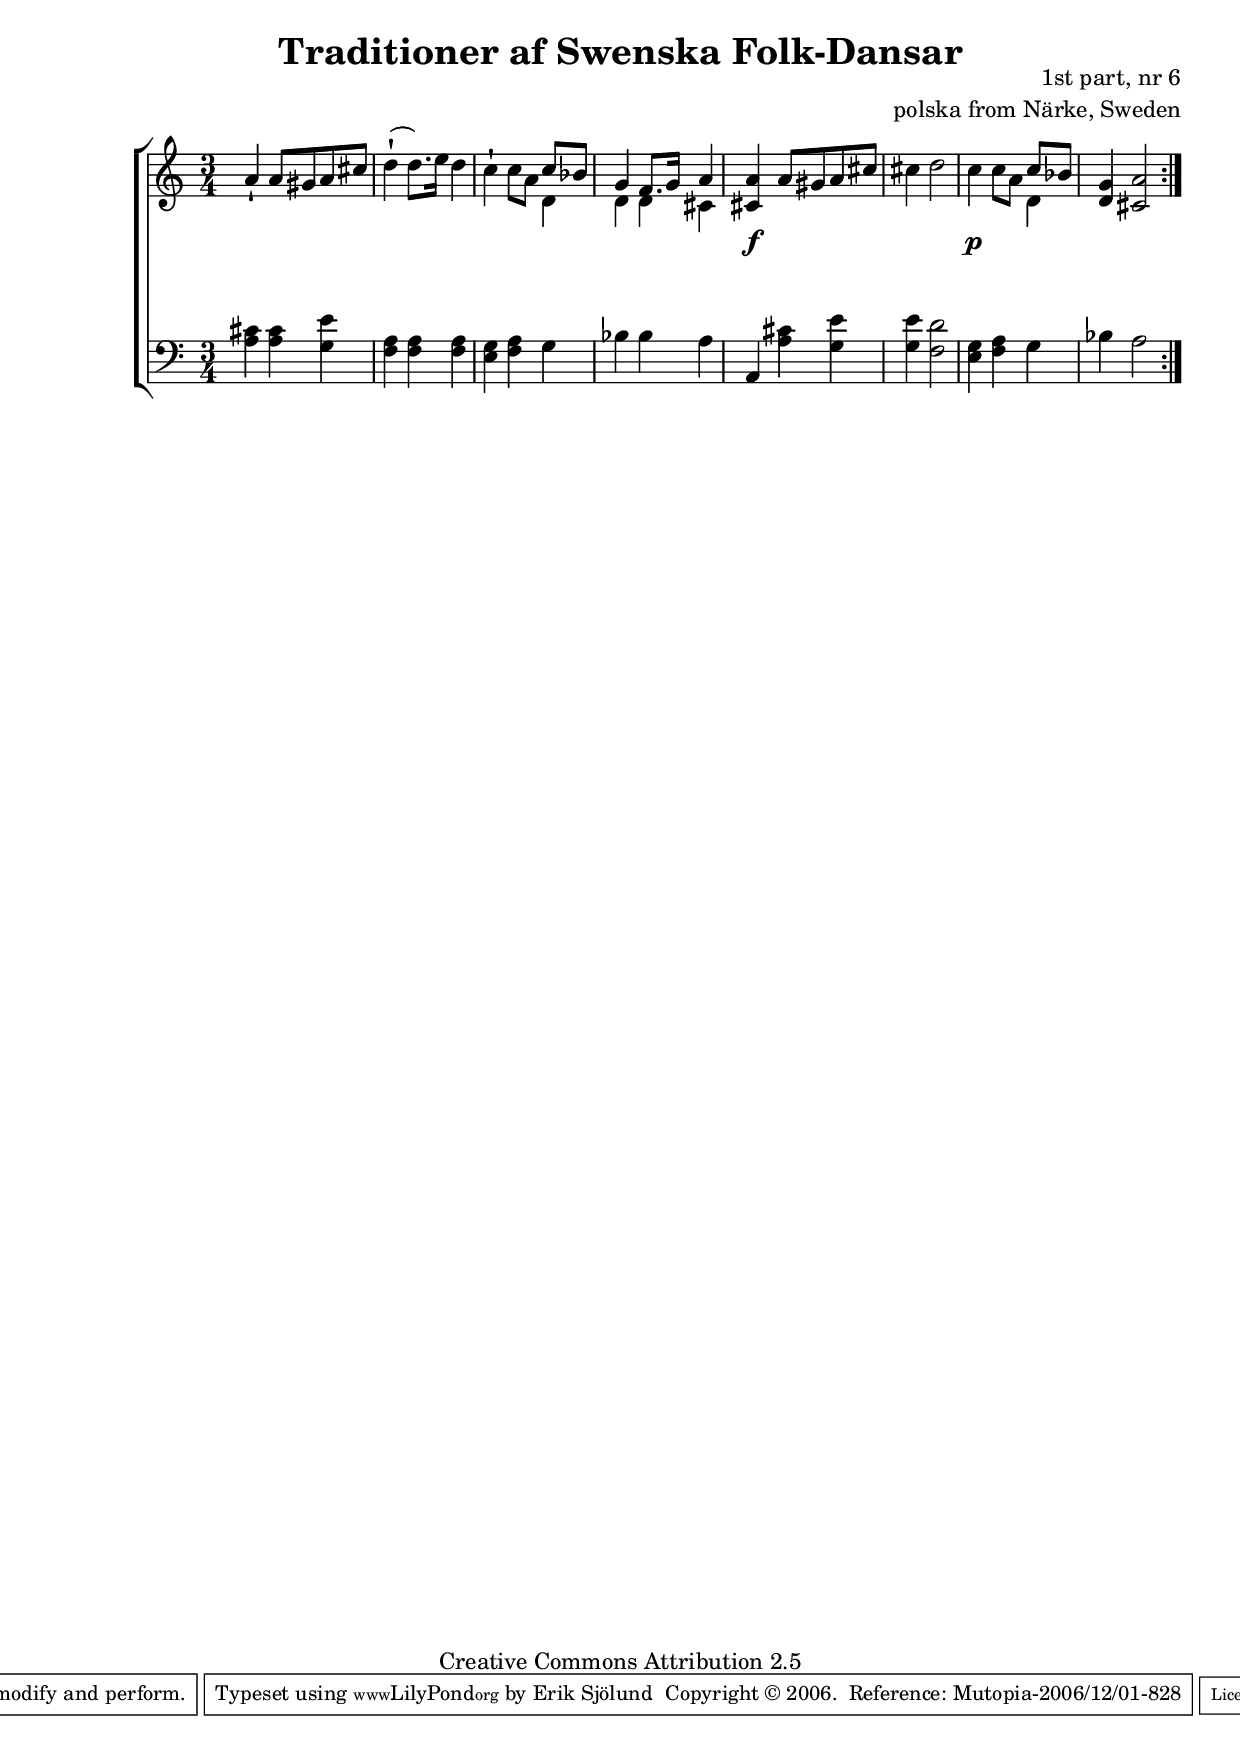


\header {
    title = "Traditioner af Swenska Folk-Dansar"
    opus = \markup {
         \column  {
          \right-align  "1st part, nr 6"
   \right-align "polska from Närke, Sweden" 
}
 } 
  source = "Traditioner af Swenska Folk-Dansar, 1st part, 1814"



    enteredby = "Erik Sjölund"
				% mutopia headers.

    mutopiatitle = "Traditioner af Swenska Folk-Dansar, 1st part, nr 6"

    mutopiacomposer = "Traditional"
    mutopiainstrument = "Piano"
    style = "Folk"
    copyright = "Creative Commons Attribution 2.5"
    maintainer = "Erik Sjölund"
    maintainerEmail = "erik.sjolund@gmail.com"




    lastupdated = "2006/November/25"
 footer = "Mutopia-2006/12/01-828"
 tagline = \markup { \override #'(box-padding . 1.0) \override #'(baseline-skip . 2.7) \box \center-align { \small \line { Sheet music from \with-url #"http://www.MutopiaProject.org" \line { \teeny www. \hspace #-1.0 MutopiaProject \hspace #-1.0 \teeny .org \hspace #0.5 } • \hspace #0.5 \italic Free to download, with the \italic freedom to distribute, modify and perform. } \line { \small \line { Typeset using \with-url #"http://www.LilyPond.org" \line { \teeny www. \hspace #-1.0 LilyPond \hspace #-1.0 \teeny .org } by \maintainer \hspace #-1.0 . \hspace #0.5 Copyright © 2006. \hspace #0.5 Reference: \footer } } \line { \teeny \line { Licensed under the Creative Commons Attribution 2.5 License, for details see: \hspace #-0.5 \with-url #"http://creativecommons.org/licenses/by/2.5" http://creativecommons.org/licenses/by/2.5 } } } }
  }




     \version "2.8.5"








global={
	\time 3/4
	\key a \minor
}
    
upper =  {
  \global
  \repeat volta 2 {
	a'4\staccatissimo a'8 gis' a' cis'' |
	d''4\staccatissimo( d''8.) e''16 d''4 |
	c''\staccatissimo c''8 a' << {c'' bes'} \\ {d'4} >> |
<<	{g'4 f'8. g'16 a'4} \\ { d'4 d'4 cis'4 } >> |

	<cis' a'> a'8 gis' a' cis'' |
	cis''4 d''2 |
	c''4 c''8 a'  << {c'' bes'} \\ {d'4} >>  |
	<d' g'>4 <cis' a'>2 
}
}
     
lower =  {
  \global \clef bass
  \repeat volta 2 {
	<a cis'>4 <a cis'> <g e'> |
	<f a> <f a> <f a> |
	<e g> <f a> g |
	bes bes a |

	a, <a cis'> <g e'> |
	<g e'> <f d'>2 |
	<e g>4 <f a> g |
	bes a2 


}
}

dynamics = {
  \repeat volta 2 {
s2.*4
s4 \f s4 s4
s2.
s4 \p s4 s4
s2.
}
}



\score {
  \new PianoStaff \with{systemStartDelimiter = #'SystemStartBracket } <<
    \new Staff = "upper" \upper
    \new Dynamics = "dynamics" \dynamics
    \new Staff = "lower" <<
      \clef bass
      \lower
    >>
  >>

  \layout {
    \context {
      \type "Engraver_group"
      \name Dynamics
      \alias Voice % So that \cresc works, for example.
      \consists "Output_property_engraver"
%      \override VerticalAxisGroup #'minimum-Y-extent = #'(-1 . 1)
      \consists "Piano_pedal_engraver"
      \consists "Script_engraver"
      \consists "Dynamic_engraver"
      \consists "Text_engraver"
      \override TextScript #'font-size = #2
      \override TextScript #'font-shape = #'italic

      \override DynamicText #'extra-offset = #'(0 . 2.5)
      \override Hairpin #'extra-offset = #'(0 . 2.5)


      \consists "Skip_event_swallow_translator"
      \consists "Axis_group_engraver"
    }
    \context {\Score \remove "Bar_number_engraver"}
    \context {
      \PianoStaff
      \accepts Dynamics
   \override VerticalAlignment #'forced-distance = #7
  \override SpanBar #'transparent = ##t

    }
  }
}

          


mididynamics = { \dynamics } 
midiupper = { \upper }
midilower = { \lower }

          




\score {
  \unfoldRepeats
  \new PianoStaff <<
    \new Staff = "upper" <<  \midiupper  \mididynamics >>
    \new Staff = "lower" <<  \midilower  \mididynamics >>
  >>
  \midi {
    \context {
      \type "Performer_group"
      \name Dynamics
      \consists "Piano_pedal_performer"
    }
    \context {
      \PianoStaff
      \accepts Dynamics
    }
 \tempo 4=100    
  }
}






  


